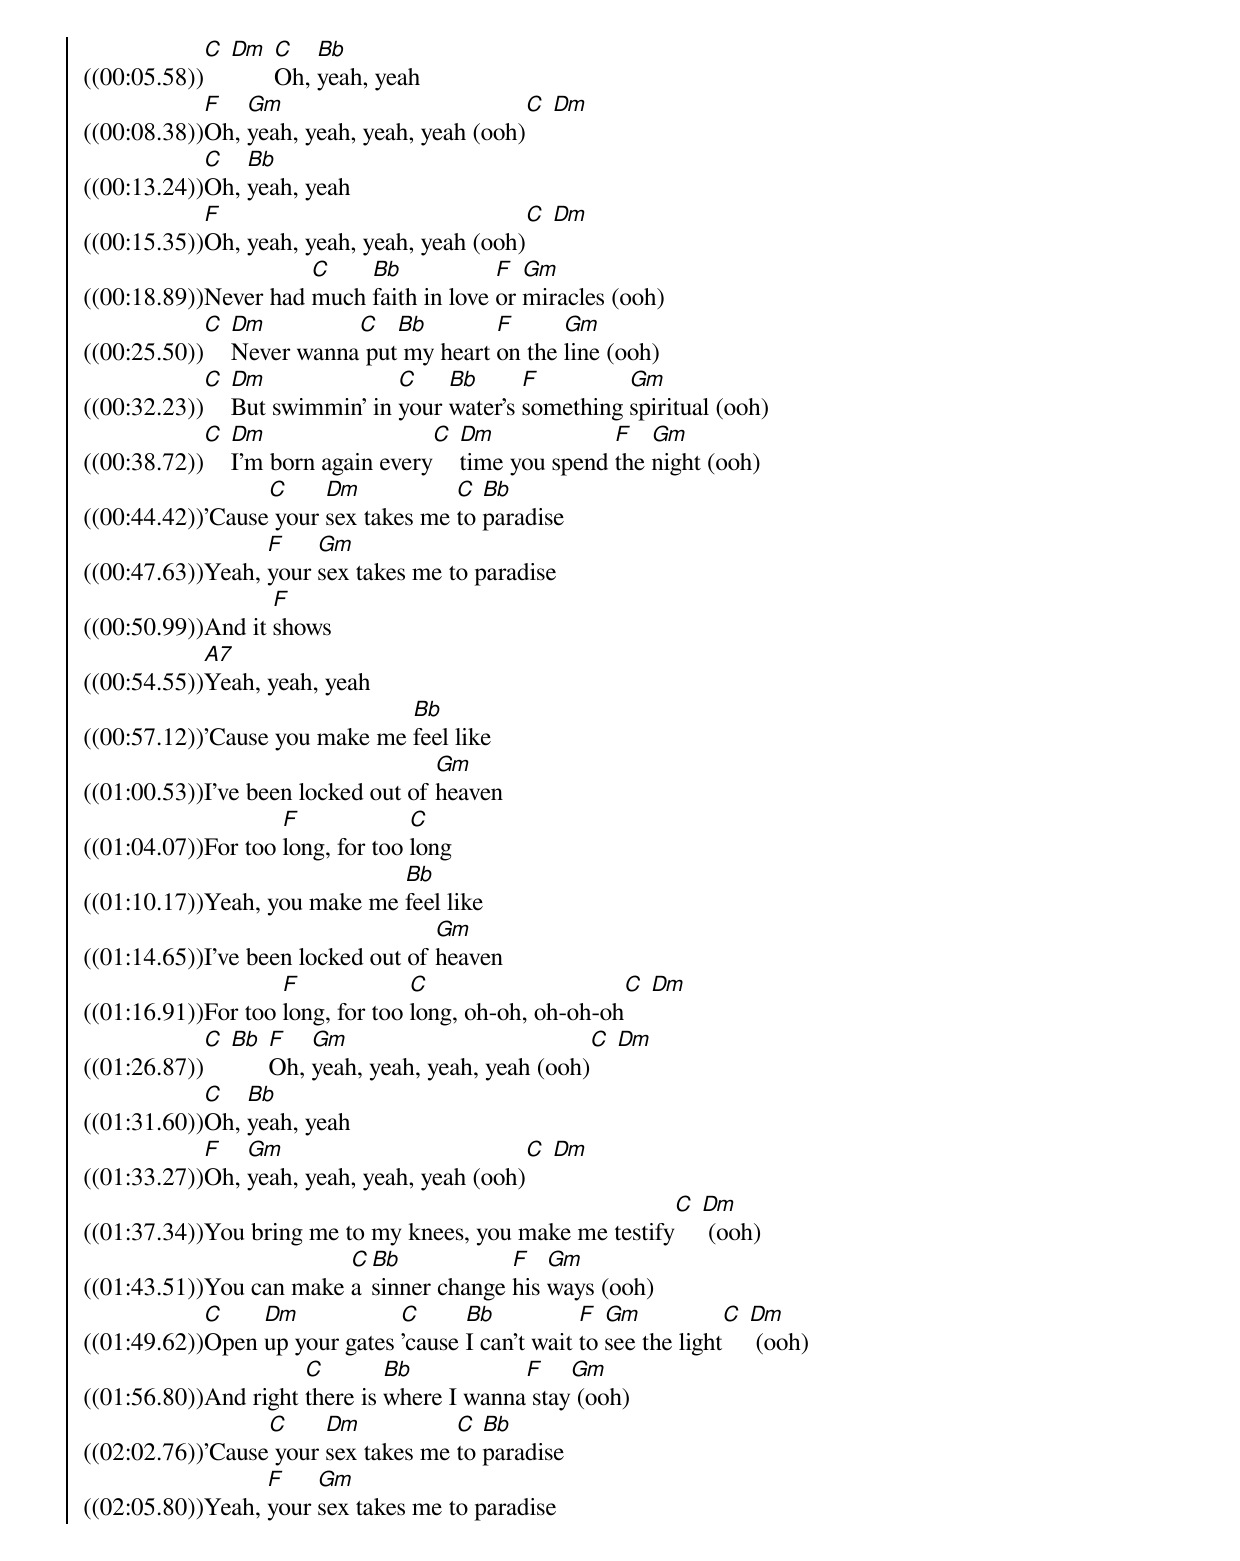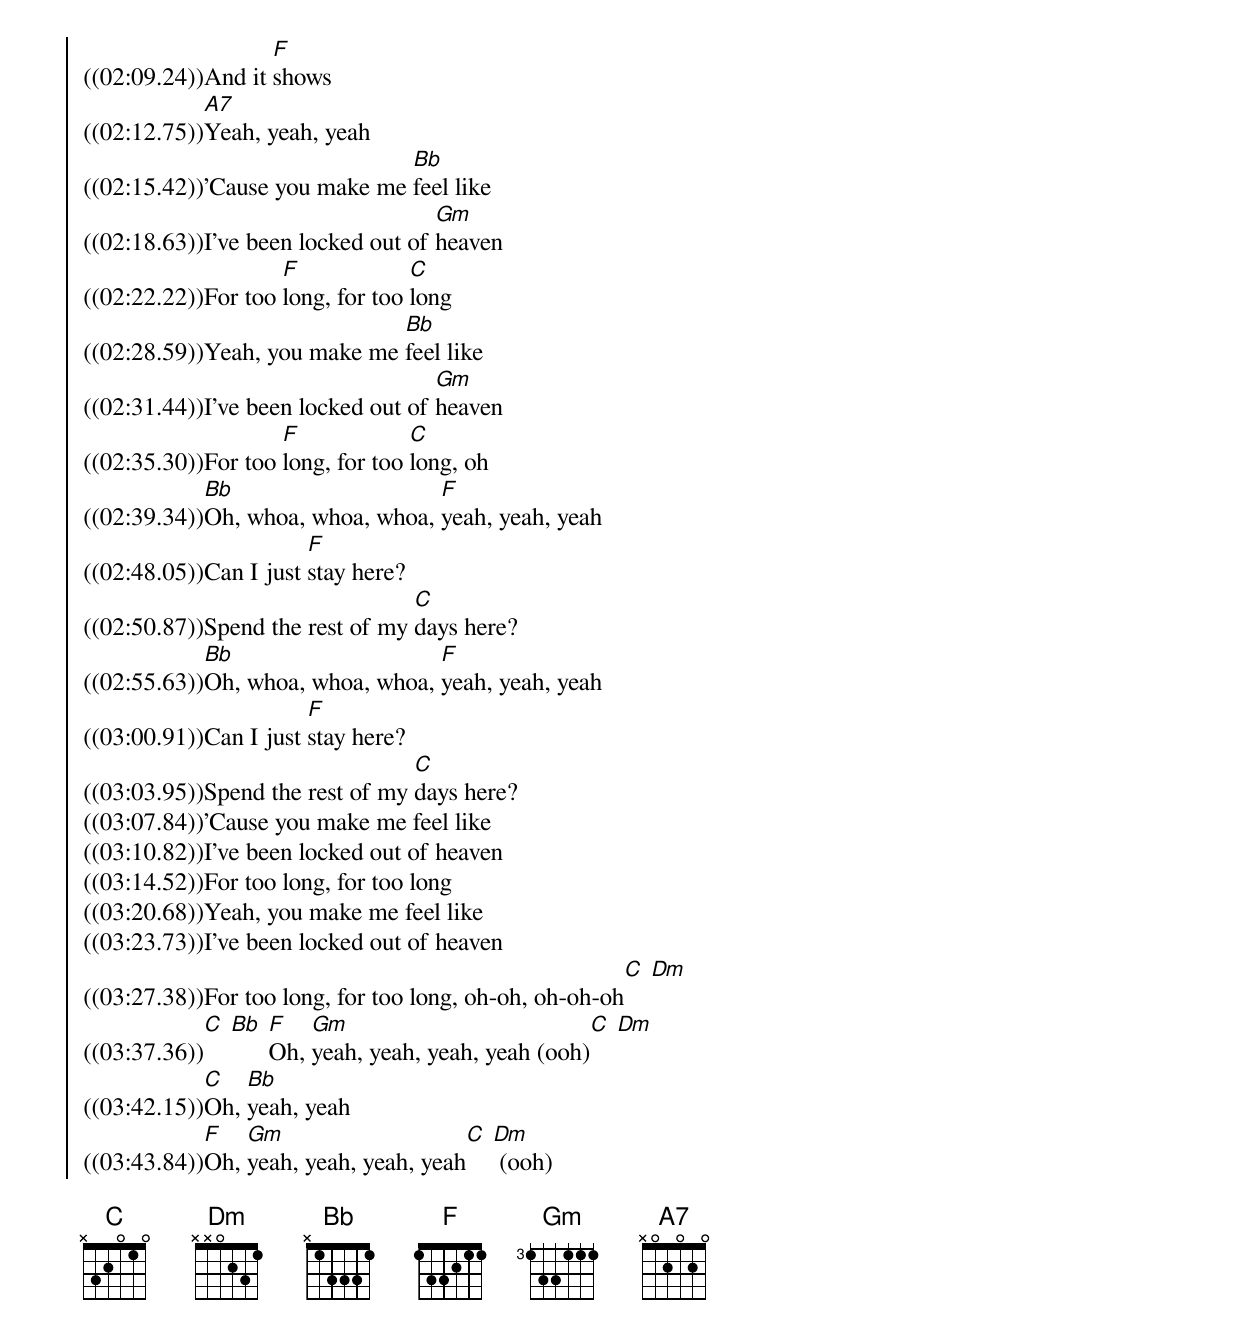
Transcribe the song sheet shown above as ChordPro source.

{soc}
((00:05.58))[C] [Dm] [C]Oh, [Bb]yeah, yeah
((00:08.38))[F]Oh, [Gm]yeah, yeah, yeah, yeah (ooh)[C] [Dm]
((00:13.24))[C]Oh, [Bb]yeah, yeah
((00:15.35))[F]Oh, yeah, yeah, yeah, yeah (ooh)[C] [Dm]
((00:18.89))Never had [C]much [Bb]faith in love [F]or [Gm]miracles (ooh)
((00:25.50))[C] [Dm]Never wanna[C] put[Bb] my heart [F]on the [Gm]line (ooh)
((00:32.23))[C] [Dm]But swimmin' in [C]your [Bb]water's [F]something [Gm]spiritual (ooh)
((00:38.72))[C] [Dm]I'm born again every[C] [Dm]time you spend [F]the [Gm]night (ooh)
((00:44.42))'Cause[C] your [Dm]sex takes me [C]to [Bb]paradise
((00:47.63))Yeah, [F]your [Gm]sex takes me to paradise
((00:50.99))And it [F]shows
((00:54.55))[A7]Yeah, yeah, yeah
((00:57.12))'Cause you make me [Bb]feel like
((01:00.53))I've been locked out of [Gm]heaven
((01:04.07))For too [F]long, for too [C]long
((01:10.17))Yeah, you make me [Bb]feel like
((01:14.65))I've been locked out of [Gm]heaven
((01:16.91))For too [F]long, for too [C]long, oh-oh, oh-oh-oh[C] [Dm]
((01:26.87))[C] [Bb] [F]Oh, [Gm]yeah, yeah, yeah, yeah (ooh)[C] [Dm]
((01:31.60))[C]Oh, [Bb]yeah, yeah
((01:33.27))[F]Oh, [Gm]yeah, yeah, yeah, yeah (ooh)[C] [Dm]
((01:37.34))You bring me to my knees, you make me testify[C] [Dm] (ooh)
((01:43.51))You can make [C]a [Bb]sinner change [F]his [Gm]ways (ooh)
((01:49.62))[C]Open [Dm]up your gates [C]'cause [Bb]I can't wait [F]to [Gm]see the light[C] [Dm] (ooh)
((01:56.80))And right [C]there is [Bb]where I wanna[F] stay[Gm] (ooh)
((02:02.76))'Cause[C] your [Dm]sex takes me [C]to [Bb]paradise
((02:05.80))Yeah, [F]your [Gm]sex takes me to paradise
((02:09.24))And it [F]shows
((02:12.75))[A7]Yeah, yeah, yeah
((02:15.42))'Cause you make me [Bb]feel like
((02:18.63))I've been locked out of [Gm]heaven
((02:22.22))For too [F]long, for too [C]long
((02:28.59))Yeah, you make me [Bb]feel like
((02:31.44))I've been locked out of [Gm]heaven
((02:35.30))For too [F]long, for too [C]long, oh
((02:39.34))[Bb]Oh, whoa, whoa, whoa, [F]yeah, yeah, yeah
((02:48.05))Can I just [F]stay here?
((02:50.87))Spend the rest of my [C]days here?
((02:55.63))[Bb]Oh, whoa, whoa, whoa, [F]yeah, yeah, yeah
((03:00.91))Can I just [F]stay here?
((03:03.95))Spend the rest of my [C]days here?
((03:07.84))'Cause you make me feel like
((03:10.82))I've been locked out of heaven
((03:14.52))For too long, for too long
((03:20.68))Yeah, you make me feel like
((03:23.73))I've been locked out of heaven
((03:27.38))For too long, for too long, oh-oh, oh-oh-oh[C] [Dm]
((03:37.36))[C] [Bb] [F]Oh, [Gm]yeah, yeah, yeah, yeah (ooh)[C] [Dm]
((03:42.15))[C]Oh, [Bb]yeah, yeah
((03:43.84))[F]Oh, [Gm]yeah, yeah, yeah, yeah[C] [Dm] (ooh)

{eoc}
